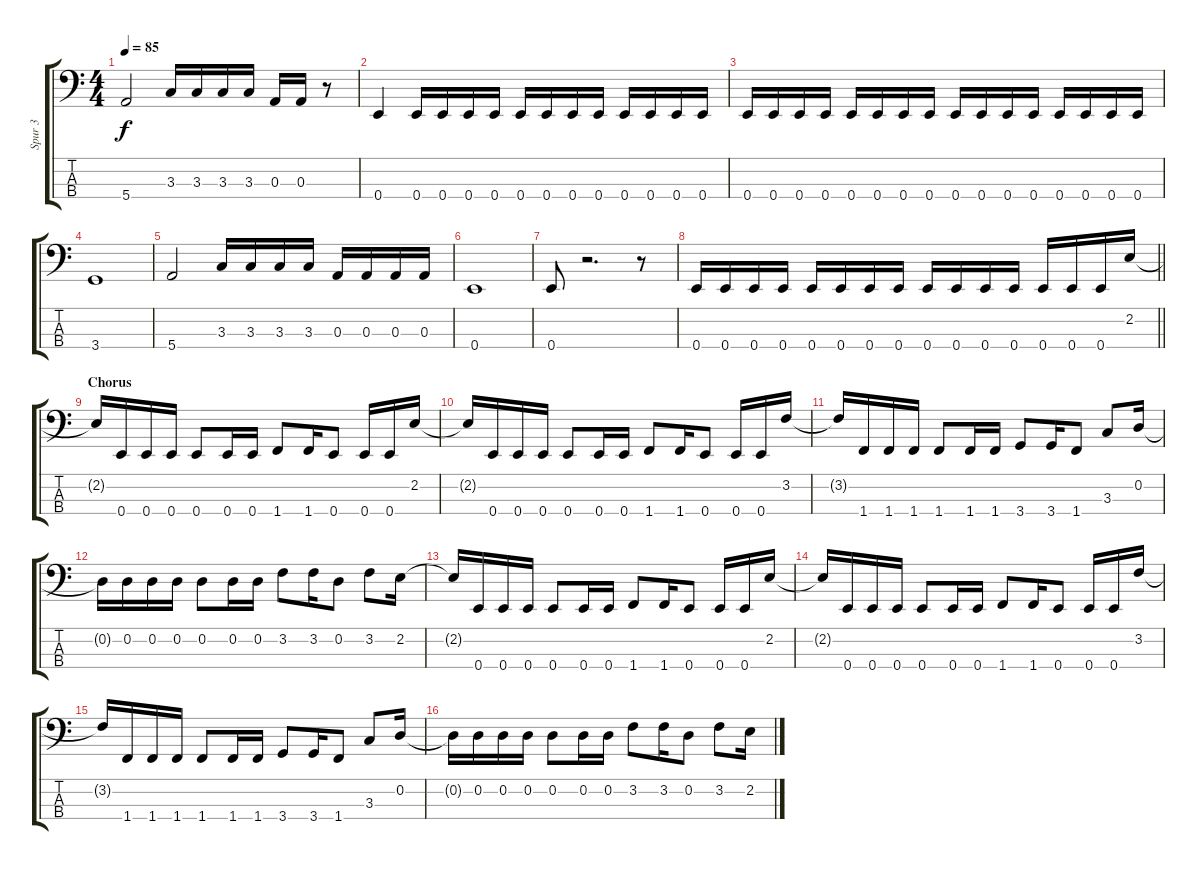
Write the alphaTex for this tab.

\track ("Spur 3" "Spur 3") {instrument electricbasspick}
\staff {score tabs}
\tuning (G2 D2 A1 E1) {hide}
\ts (4 4)
\tempo 85
\clef f4
\ks c
5.4.2{dy f} 3.3.16 3.3.16 3.3.16 3.3.16 0.3.16 0.3.16 r.8 |
0.4.4 0.4.16 0.4.16 0.4.16 0.4.16 0.4.16 0.4.16 0.4.16 0.4.16 0.4.16 0.4.16 0.4.16 0.4.16 |
0.4.16 0.4.16 0.4.16 0.4.16 0.4.16 0.4.16 0.4.16 0.4.16 0.4.16 0.4.16 0.4.16 0.4.16 0.4.16 0.4.16 0.4.16 0.4.16 |
3.4.1 |
5.4.2 3.3.16 3.3.16 3.3.16 3.3.16 0.3.16 0.3.16 0.3.16 0.3.16 |
0.4.1 |
0.4.8 r.2{d} r.8 |
\barLineRight lightlight
0.4.16 0.4.16 0.4.16 0.4.16 0.4.16 0.4.16 0.4.16 0.4.16 0.4.16 0.4.16 0.4.16 0.4.16 0.4.16 0.4.16 0.4.16 2.2.16 |
\section ("" "Chorus")
2.2{t}.16 0.4.16 0.4.16 0.4.16 0.4.8 0.4.16 0.4.16 1.4.8 1.4.16 0.4.8 0.4.16 0.4.16 2.2.16 |
2.2{t}.16 0.4.16 0.4.16 0.4.16 0.4.8 0.4.16 0.4.16 1.4.8 1.4.16 0.4.8 0.4.16 0.4.16 3.2.16 |
3.2{t}.16 1.4.16 1.4.16 1.4.16 1.4.8 1.4.16 1.4.16 3.4.8 3.4.16 1.4.8 3.3.8 0.2.16 |
0.2{t}.16 0.2.16 0.2.16 0.2.16 0.2.8 0.2.16 0.2.16 3.2.8 3.2.16 0.2.8 3.2.8 2.2.16 |
2.2{t}.16 0.4.16 0.4.16 0.4.16 0.4.8 0.4.16 0.4.16 1.4.8 1.4.16 0.4.8 0.4.16 0.4.16 2.2.16 |
2.2{t}.16 0.4.16 0.4.16 0.4.16 0.4.8 0.4.16 0.4.16 1.4.8 1.4.16 0.4.8 0.4.16 0.4.16 3.2.16 |
3.2{t}.16 1.4.16 1.4.16 1.4.16 1.4.8 1.4.16 1.4.16 3.4.8 3.4.16 1.4.8 3.3.8 0.2.16 |
0.2{t}.16 0.2.16 0.2.16 0.2.16 0.2.8 0.2.16 0.2.16 3.2.8 3.2.16 0.2.8 3.2.8 2.2.16
